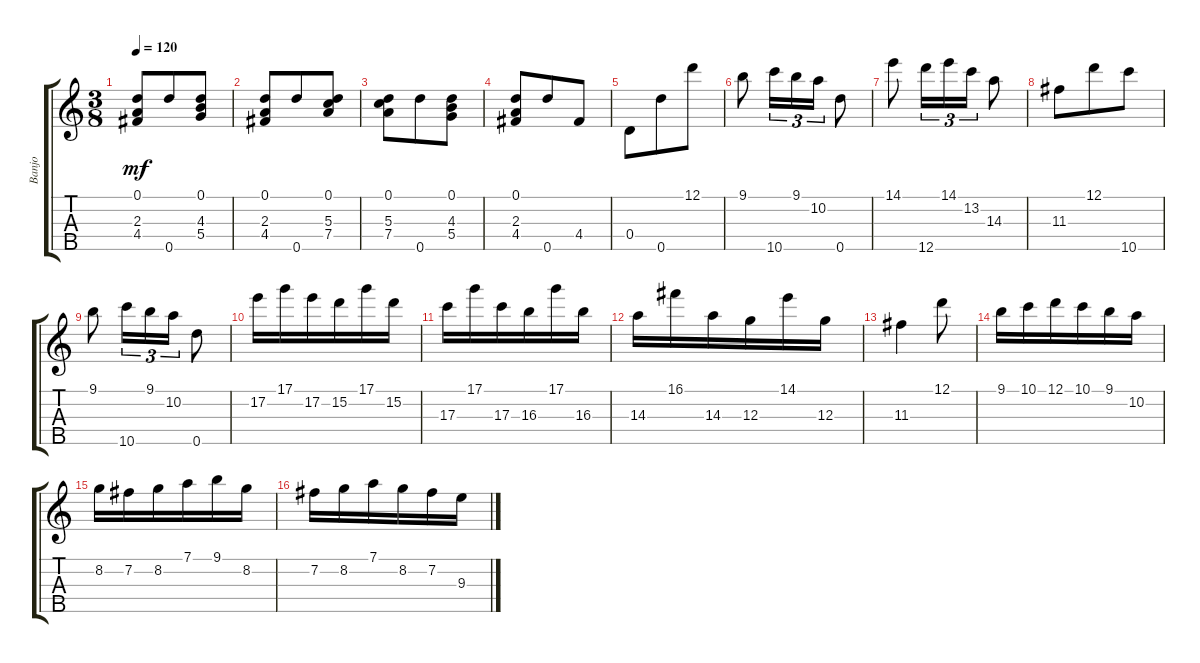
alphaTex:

\track ("Banjo" "Banjo") {instrument banjo}
\staff {score tabs}
\tuning (D4 B3 G3 D3 D4) {hide}
\displaytranspose 12
\ts (3 8)
\tempo 120
\clef g2
\ks c
(0.1 2.3 4.4).8{dy mf} 0.5.8 (0.1 4.3 5.4).8 |
(0.1 2.3 4.4).8 0.5.8 (0.1 5.3 7.4).8 |
(0.1 5.3 7.4).8 0.5.8 (0.1 4.3 5.4).8 |
(0.1 2.3 4.4).8 0.5.8 4.4.8 |
0.4.8 0.5.8 12.1.8 |
9.1.8 10.5.16{tu (3 2)} 9.1.16{tu (3 2)} 10.2.16{tu (3 2)} 0.5.8 |
14.1.8 12.5.16{tu (3 2)} 14.1.16{tu (3 2)} 13.2.16{tu (3 2)} 14.3.8 |
11.3.8 12.1.8 10.5.8 |
9.1.8 10.5.16{tu (3 2)} 9.1.16{tu (3 2)} 10.2.16{tu (3 2)} 0.5.8 |
17.2.16 17.1.16 17.2.16 15.2.16 17.1.16 15.2.16 |
17.3.16 17.1.16 17.3.16 16.3.16 17.1.16 16.3.16 |
14.3.16 16.1.16 14.3.16 12.3.16 14.1.16 12.3.16 |
11.3.4 12.1.8 |
9.1.16 10.1.16 12.1.16 10.1.16 9.1.16 10.2.16 |
8.2.16 7.2.16 8.2.16 7.1.16 9.1.16 8.2.16 |
7.2.16 8.2.16 7.1.16 8.2.16 7.2.16 9.3.16
